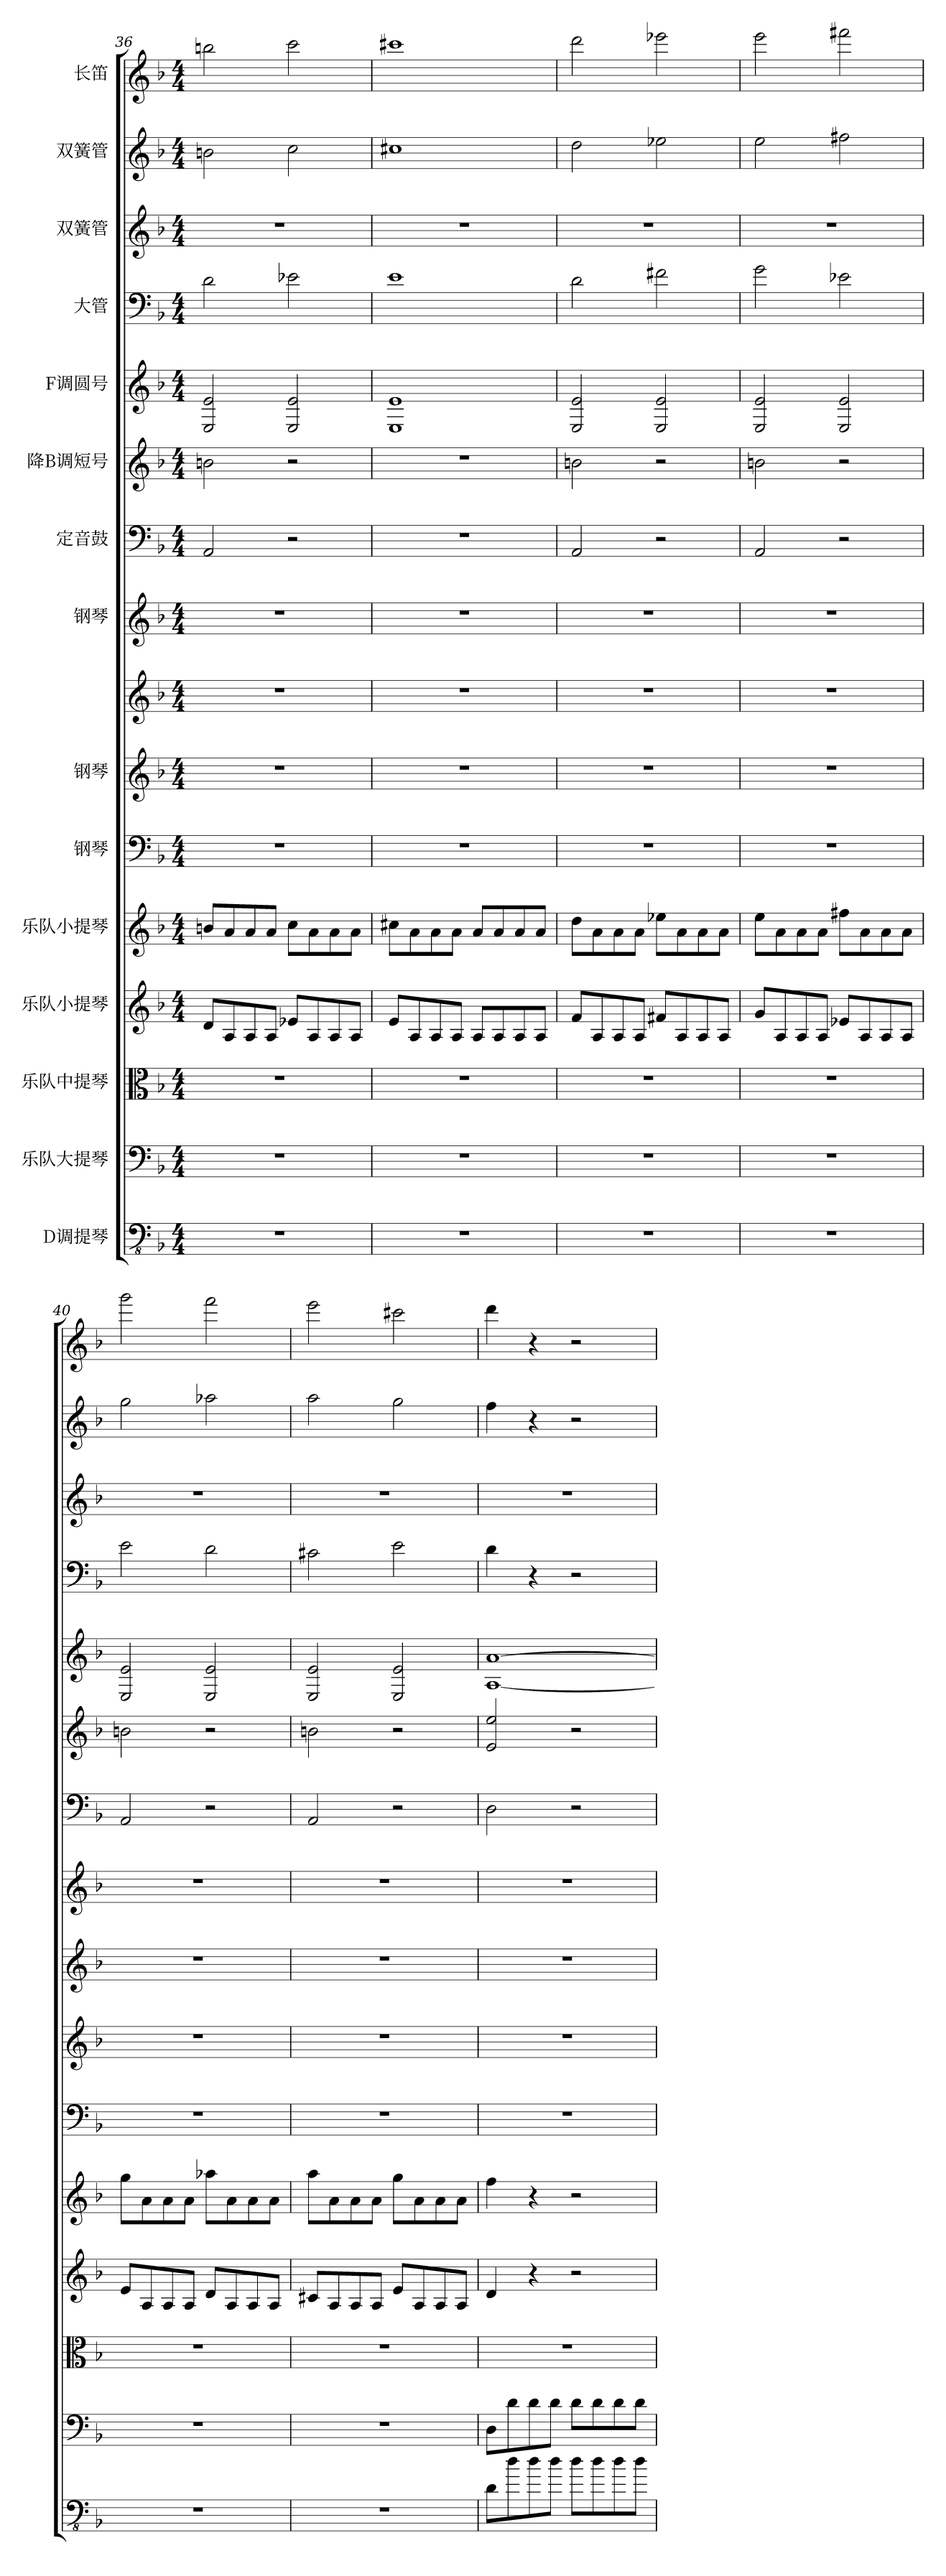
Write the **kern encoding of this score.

**kern	**kern	**kern	**kern	**kern	**kern	**kern	**kern	**kern	**kern	**kern	**kern	**kern	**kern	**kern	**kern
*part15	*part14	*part13	*part12	*part11	*part10	*part9	*part9	*part8	*part7	*part6	*part5	*part4	*part3	*part2	*part1
*staff16	*staff15	*staff14	*staff13	*staff12	*staff11	*staff10	*staff9	*staff8	*staff7	*staff6	*staff5	*staff4	*staff3	*staff2	*staff1
*I"D调提琴	*I"乐队大提琴	*I"乐队中提琴	*I"乐队小提琴	*I"乐队小提琴	*I"钢琴	*I"钢琴	*	*I"钢琴	*I"定音鼓	*I"降B调短号	*I"F调圆号	*I"大管	*I"双簧管	*I"双簧管	*I"长笛
*clefFv4	*clefF4	*clefC3	*clefG2	*clefG2	*clefF4	*clefG2	*clefG2	*clefG2	*clefF4	*clefG2	*clefG2	*clefF4	*clefG2	*clefG2	*clefG2
*ITrd7c12	*	*	*	*	*	*	*	*	*	*ITrd1c2	*ITrd4c7	*	*	*	*
*k[b-]	*k[b-]	*k[b-]	*k[b-]	*k[b-]	*k[b-]	*k[b-]	*k[b-]	*k[b-]	*k[b-]	*k[b-e-a-]	*k[b-e-]	*k[b-]	*k[b-]	*k[b-]	*k[b-]
*M4/4	*M4/4	*M4/4	*M4/4	*M4/4	*M4/4	*M4/4	*M4/4	*M4/4	*M4/4	*M4/4	*M4/4	*M4/4	*M4/4	*M4/4	*M4/4
=36	=36	=36	=36	=36	=36	=36	=36	=36	=36	=36	=36	=36	=36	=36	=36
1r	1r	1r	8d/L	8bn/L	1r	1r	1r	1r	2AA/	2an\	2AA/ 2A/	2d\	1r	2bn\	2bbn\
.	.	.	8A/	8a/	.	.	.	.	.	.	.	.	.	.	.
.	.	.	8A/	8a/	.	.	.	.	.	.	.	.	.	.	.
.	.	.	8A/J	8a/J	.	.	.	.	.	.	.	.	.	.	.
.	.	.	8e-X/L	8cc\L	.	.	.	.	2r	2r	2AA/ 2A/	2e-X\	.	2cc\	2ccc\
.	.	.	8A/	8a\	.	.	.	.	.	.	.	.	.	.	.
.	.	.	8A/	8a\	.	.	.	.	.	.	.	.	.	.	.
.	.	.	8A/J	8a\J	.	.	.	.	.	.	.	.	.	.	.
!!LO:PB:g=z
=37	=37	=37	=37	=37	=37	=37	=37	=37	=37	=37	=37	=37	=37	=37	=37
1r	1r	1r	8e/L	8cc#X\L	1r	1r	1r	1r	1r	1r	1AA 1A	1e	1r	1cc#X	1ccc#X
.	.	.	8A/	8a\	.	.	.	.	.	.	.	.	.	.	.
.	.	.	8A/	8a\	.	.	.	.	.	.	.	.	.	.	.
.	.	.	8A/J	8a\J	.	.	.	.	.	.	.	.	.	.	.
.	.	.	8A/L	8a/L	.	.	.	.	.	.	.	.	.	.	.
.	.	.	8A/	8a/	.	.	.	.	.	.	.	.	.	.	.
.	.	.	8A/	8a/	.	.	.	.	.	.	.	.	.	.	.
.	.	.	8A/J	8a/J	.	.	.	.	.	.	.	.	.	.	.
=38	=38	=38	=38	=38	=38	=38	=38	=38	=38	=38	=38	=38	=38	=38	=38
1r	1r	1r	8f/L	8dd\L	1r	1r	1r	1r	2AA/	2an\	2AA/ 2A/	2d\	1r	2dd\	2ddd\
.	.	.	8A/	8a\	.	.	.	.	.	.	.	.	.	.	.
.	.	.	8A/	8a\	.	.	.	.	.	.	.	.	.	.	.
.	.	.	8A/J	8a\J	.	.	.	.	.	.	.	.	.	.	.
.	.	.	8f#X/L	8ee-X\L	.	.	.	.	2r	2r	2AA/ 2A/	2f#X\	.	2ee-X\	2eee-X\
.	.	.	8A/	8a\	.	.	.	.	.	.	.	.	.	.	.
.	.	.	8A/	8a\	.	.	.	.	.	.	.	.	.	.	.
.	.	.	8A/J	8a\J	.	.	.	.	.	.	.	.	.	.	.
=39	=39	=39	=39	=39	=39	=39	=39	=39	=39	=39	=39	=39	=39	=39	=39
1r	1r	1r	8g/L	8ee\L	1r	1r	1r	1r	2AA/	2an\	2AA/ 2A/	2g\	1r	2ee\	2eee\
.	.	.	8A/	8a\	.	.	.	.	.	.	.	.	.	.	.
.	.	.	8A/	8a\	.	.	.	.	.	.	.	.	.	.	.
.	.	.	8A/J	8a\J	.	.	.	.	.	.	.	.	.	.	.
.	.	.	8e-X/L	8ff#X\L	.	.	.	.	2r	2r	2AA/ 2A/	2e-X\	.	2ff#X\	2fff#X\
.	.	.	8A/	8a\	.	.	.	.	.	.	.	.	.	.	.
.	.	.	8A/	8a\	.	.	.	.	.	.	.	.	.	.	.
.	.	.	8A/J	8a\J	.	.	.	.	.	.	.	.	.	.	.
!!LO:PB:g=z
=40	=40	=40	=40	=40	=40	=40	=40	=40	=40	=40	=40	=40	=40	=40	=40
1r	1r	1r	8e/L	8gg\L	1r	1r	1r	1r	2AA/	2an\	2AA/ 2A/	2e\	1r	2gg\	2ggg\
.	.	.	8A/	8a\	.	.	.	.	.	.	.	.	.	.	.
.	.	.	8A/	8a\	.	.	.	.	.	.	.	.	.	.	.
.	.	.	8A/J	8a\J	.	.	.	.	.	.	.	.	.	.	.
.	.	.	8d/L	8aa-X\L	.	.	.	.	2r	2r	2AA/ 2A/	2d\	.	2aa-X\	2fff\
.	.	.	8A/	8a\	.	.	.	.	.	.	.	.	.	.	.
.	.	.	8A/	8a\	.	.	.	.	.	.	.	.	.	.	.
.	.	.	8A/J	8a\J	.	.	.	.	.	.	.	.	.	.	.
=41	=41	=41	=41	=41	=41	=41	=41	=41	=41	=41	=41	=41	=41	=41	=41
1r	1r	1r	8c#X/L	8aa\L	1r	1r	1r	1r	2AA/	2an\	2AA/ 2A/	2c#X\	1r	2aa\	2eee\
.	.	.	8A/	8a\	.	.	.	.	.	.	.	.	.	.	.
.	.	.	8A/	8a\	.	.	.	.	.	.	.	.	.	.	.
.	.	.	8A/J	8a\J	.	.	.	.	.	.	.	.	.	.	.
.	.	.	8e/L	8gg\L	.	.	.	.	2r	2r	2AA/ 2A/	2e\	.	2gg\	2ccc#X\
.	.	.	8A/	8a\	.	.	.	.	.	.	.	.	.	.	.
.	.	.	8A/	8a\	.	.	.	.	.	.	.	.	.	.	.
.	.	.	8A/J	8a\J	.	.	.	.	.	.	.	.	.	.	.
=42	=42	=42	=42	=42	=42	=42	=42	=42	=42	=42	=42	=42	=42	=42	=42
8DD\L	8D\L	1r	4d/	4ff\	1r	1r	1r	1r	2D\	2d/ 2dd/	[1D [1d	4d\	1r	4ff\	4ddd\
8D\	8d\	.	.	.	.	.	.	.	.	.	.	.	.	.	.
8D\	8d\	.	4r	4r	.	.	.	.	.	.	.	4r	.	4r	4r
8D\J	8d\J	.	.	.	.	.	.	.	.	.	.	.	.	.	.
8D\L	8d\L	.	2r	2r	.	.	.	.	2r	2r	.	2r	.	2r	2r
8D\	8d\	.	.	.	.	.	.	.	.	.	.	.	.	.	.
8D\	8d\	.	.	.	.	.	.	.	.	.	.	.	.	.	.
8D\J	8d\J	.	.	.	.	.	.	.	.	.	.	.	.	.	.
=	=	=	=	=	=	=	=	=	=	=	=	=	=	=	=
*-	*-	*-	*-	*-	*-	*-	*-	*-	*-	*-	*-	*-	*-	*-	*-
